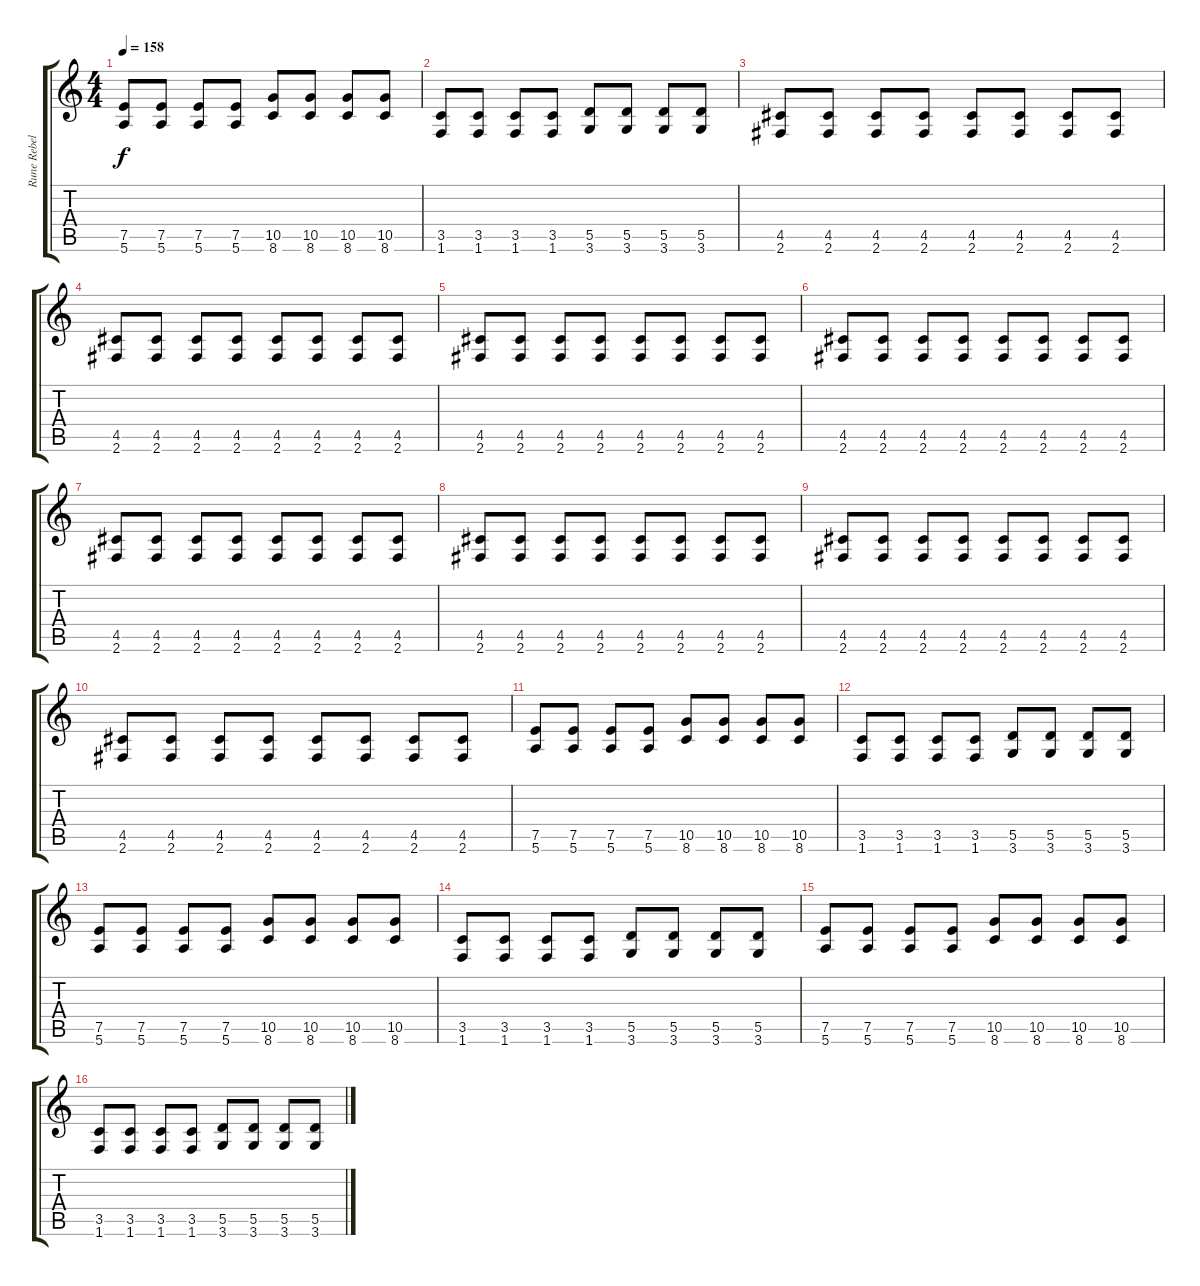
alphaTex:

\track ("Rune Rebellion" "Rune Rebel") {instrument distortionguitar}
\staff {score tabs}
\tuning (E4 B3 G3 D3 A2 E2) {hide}
\ts (4 4)
\tempo 158
\clef g2
\ks c
(7.5 5.6).8{dy f} (7.5 5.6).8 (7.5 5.6).8 (7.5 5.6).8 (10.5 8.6).8 (10.5 8.6).8 (10.5 8.6).8 (10.5 8.6).8 |
(3.5 1.6).8 (3.5 1.6).8 (3.5 1.6).8 (3.5 1.6).8 (5.5 3.6).8 (5.5 3.6).8 (5.5 3.6).8 (5.5 3.6).8 |
(4.5 2.6).8 (4.5 2.6).8 (4.5 2.6).8 (4.5 2.6).8 (4.5 2.6).8 (4.5 2.6).8 (4.5 2.6).8 (4.5 2.6).8 |
(4.5 2.6).8 (4.5 2.6).8 (4.5 2.6).8 (4.5 2.6).8 (4.5 2.6).8 (4.5 2.6).8 (4.5 2.6).8 (4.5 2.6).8 |
(4.5 2.6).8 (4.5 2.6).8 (4.5 2.6).8 (4.5 2.6).8 (4.5 2.6).8 (4.5 2.6).8 (4.5 2.6).8 (4.5 2.6).8 |
(4.5 2.6).8 (4.5 2.6).8 (4.5 2.6).8 (4.5 2.6).8 (4.5 2.6).8 (4.5 2.6).8 (4.5 2.6).8 (4.5 2.6).8 |
(4.5 2.6).8 (4.5 2.6).8 (4.5 2.6).8 (4.5 2.6).8 (4.5 2.6).8 (4.5 2.6).8 (4.5 2.6).8 (4.5 2.6).8 |
(4.5 2.6).8 (4.5 2.6).8 (4.5 2.6).8 (4.5 2.6).8 (4.5 2.6).8 (4.5 2.6).8 (4.5 2.6).8 (4.5 2.6).8 |
(4.5 2.6).8 (4.5 2.6).8 (4.5 2.6).8 (4.5 2.6).8 (4.5 2.6).8 (4.5 2.6).8 (4.5 2.6).8 (4.5 2.6).8 |
(4.5 2.6).8 (4.5 2.6).8 (4.5 2.6).8 (4.5 2.6).8 (4.5 2.6).8 (4.5 2.6).8 (4.5 2.6).8 (4.5 2.6).8 |
(7.5 5.6).8 (7.5 5.6).8 (7.5 5.6).8 (7.5 5.6).8 (10.5 8.6).8 (10.5 8.6).8 (10.5 8.6).8 (10.5 8.6).8 |
(3.5 1.6).8 (3.5 1.6).8 (3.5 1.6).8 (3.5 1.6).8 (5.5 3.6).8 (5.5 3.6).8 (5.5 3.6).8 (5.5 3.6).8 |
(7.5 5.6).8 (7.5 5.6).8 (7.5 5.6).8 (7.5 5.6).8 (10.5 8.6).8 (10.5 8.6).8 (10.5 8.6).8 (10.5 8.6).8 |
(3.5 1.6).8 (3.5 1.6).8 (3.5 1.6).8 (3.5 1.6).8 (5.5 3.6).8 (5.5 3.6).8 (5.5 3.6).8 (5.5 3.6).8 |
(7.5 5.6).8 (7.5 5.6).8 (7.5 5.6).8 (7.5 5.6).8 (10.5 8.6).8 (10.5 8.6).8 (10.5 8.6).8 (10.5 8.6).8 |
(3.5 1.6).8 (3.5 1.6).8 (3.5 1.6).8 (3.5 1.6).8 (5.5 3.6).8 (5.5 3.6).8 (5.5 3.6).8 (5.5 3.6).8
